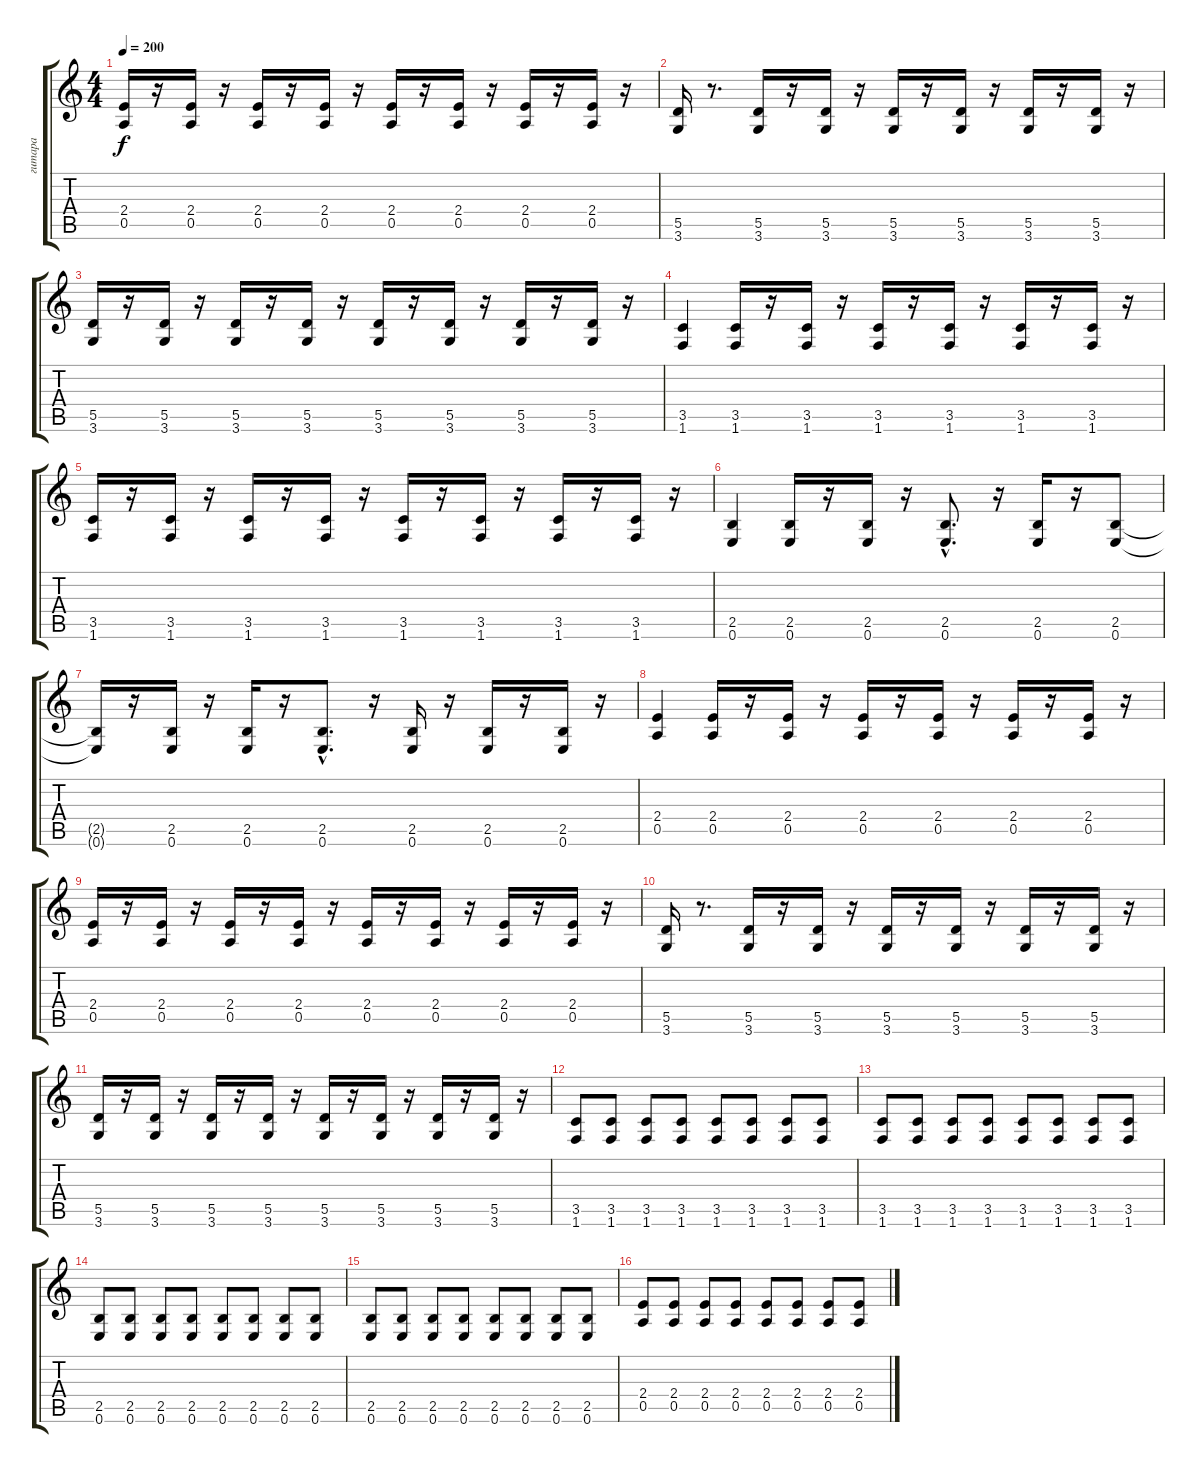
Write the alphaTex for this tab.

\track ("гитара" "гитара") {instrument overdrivenguitar}
\staff {score tabs}
\tuning (E4 B3 G3 D3 A2 E2) {hide}
\ts (4 4)
\tempo 200
\clef g2
\ks c
(2.4 0.5).16{dy f} r.16 (2.4 0.5).16 r.16 (2.4 0.5).16 r.16 (2.4 0.5).16 r.16 (2.4 0.5).16 r.16 (2.4 0.5).16 r.16 (2.4 0.5).16 r.16 (2.4 0.5).16 r.16 |
(5.5 3.6).16 r.8{d} (5.5 3.6).16 r.16 (5.5 3.6).16 r.16 (5.5 3.6).16 r.16 (5.5 3.6).16 r.16 (5.5 3.6).16 r.16 (5.5 3.6).16 r.16 |
(5.5 3.6).16 r.16 (5.5 3.6).16 r.16 (5.5 3.6).16 r.16 (5.5 3.6).16 r.16 (5.5 3.6).16 r.16 (5.5 3.6).16 r.16 (5.5 3.6).16 r.16 (5.5 3.6).16 r.16 |
(3.5 1.6).4 (3.5 1.6).16 r.16 (3.5 1.6).16 r.16 (3.5 1.6).16 r.16 (3.5 1.6).16 r.16 (3.5 1.6).16 r.16 (3.5 1.6).16 r.16 |
(3.5 1.6).16 r.16 (3.5 1.6).16 r.16 (3.5 1.6).16 r.16 (3.5 1.6).16 r.16 (3.5 1.6).16 r.16 (3.5 1.6).16 r.16 (3.5 1.6).16 r.16 (3.5 1.6).16 r.16 |
(2.5 0.6).4 (2.5 0.6).16 r.16 (2.5 0.6).16 r.16 (2.5{hac} 0.6{hac}).8{d} r.16 (2.5 0.6).16 r.16 (2.5 0.6).8 |
(2.5{t} 0.6{t}).16 r.16 (2.5 0.6).16 r.16 (2.5 0.6).16 r.16 (2.5{hac} 0.6{hac}).8{d} r.16 (2.5 0.6).16 r.16 (2.5 0.6).16 r.16 (2.5 0.6).16 r.16 |
(2.4 0.5).4 (2.4 0.5).16 r.16 (2.4 0.5).16 r.16 (2.4 0.5).16 r.16 (2.4 0.5).16 r.16 (2.4 0.5).16 r.16 (2.4 0.5).16 r.16 |
(2.4 0.5).16 r.16 (2.4 0.5).16 r.16 (2.4 0.5).16 r.16 (2.4 0.5).16 r.16 (2.4 0.5).16 r.16 (2.4 0.5).16 r.16 (2.4 0.5).16 r.16 (2.4 0.5).16 r.16 |
(5.5 3.6).16 r.8{d} (5.5 3.6).16 r.16 (5.5 3.6).16 r.16 (5.5 3.6).16 r.16 (5.5 3.6).16 r.16 (5.5 3.6).16 r.16 (5.5 3.6).16 r.16 |
(5.5 3.6).16 r.16 (5.5 3.6).16 r.16 (5.5 3.6).16 r.16 (5.5 3.6).16 r.16 (5.5 3.6).16 r.16 (5.5 3.6).16 r.16 (5.5 3.6).16 r.16 (5.5 3.6).16 r.16 |
(3.5 1.6).8 (3.5 1.6).8 (3.5 1.6).8 (3.5 1.6).8 (3.5 1.6).8 (3.5 1.6).8 (3.5 1.6).8 (3.5 1.6).8 |
(3.5 1.6).8 (3.5 1.6).8 (3.5 1.6).8 (3.5 1.6).8 (3.5 1.6).8 (3.5 1.6).8 (3.5 1.6).8 (3.5 1.6).8 |
(2.5 0.6).8 (2.5 0.6).8 (2.5 0.6).8 (2.5 0.6).8 (2.5 0.6).8 (2.5 0.6).8 (2.5 0.6).8 (2.5 0.6).8 |
(2.5 0.6).8 (2.5 0.6).8 (2.5 0.6).8 (2.5 0.6).8 (2.5 0.6).8 (2.5 0.6).8 (2.5 0.6).8 (2.5 0.6).8 |
(2.4 0.5).8 (2.4 0.5).8 (2.4 0.5).8 (2.4 0.5).8 (2.4 0.5).8 (2.4 0.5).8 (2.4 0.5).8 (2.4 0.5).8
